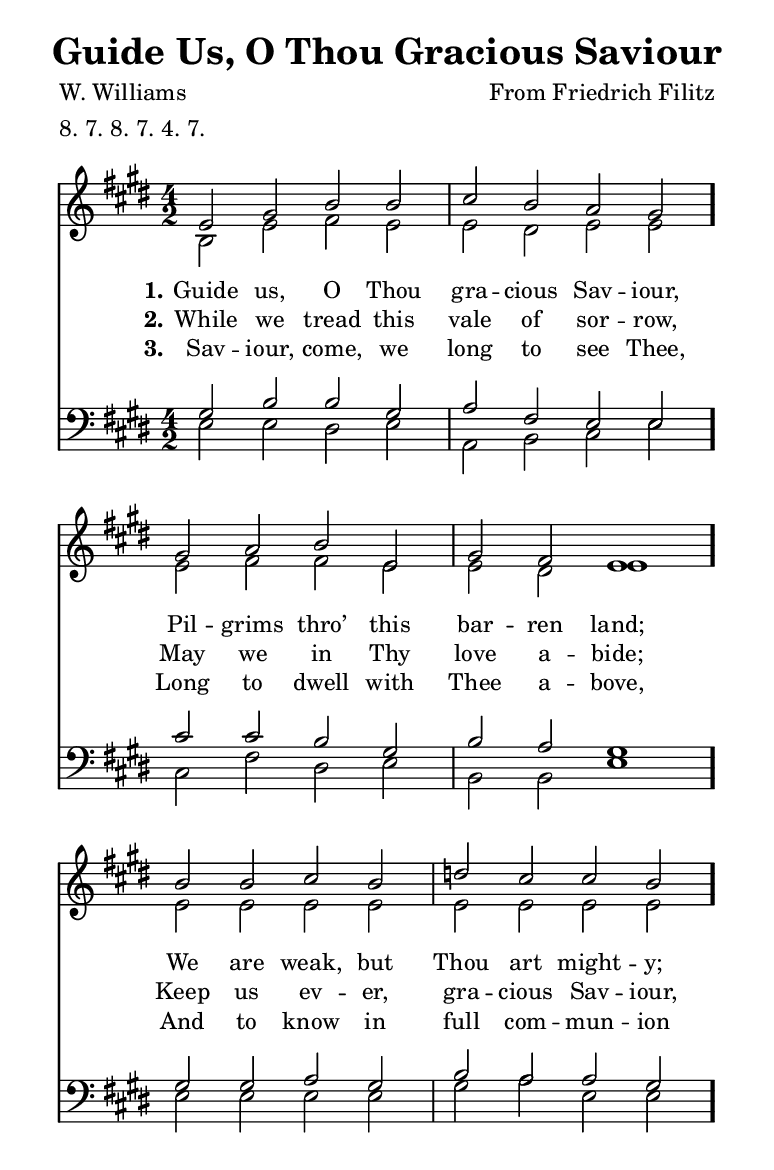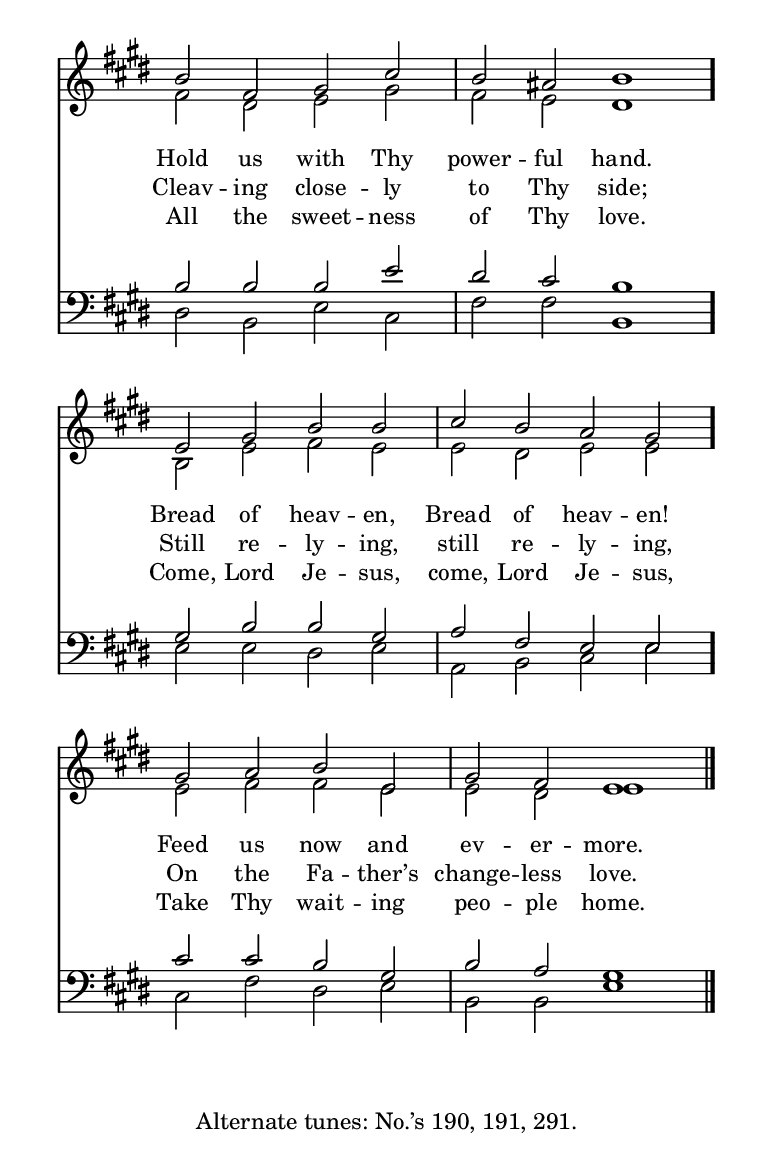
\include "common/global.ily"
\paper {
  \include "common/paper.ily"
}

\header{
  hymnnumber = "163"
  title = "Guide Us, O Thou Gracious Saviour"
  tunename = "Mannheim"
  meter = "8. 7. 8. 7. 4. 7."
  poet = "W. Williams"
  composer = "From Friedrich Filitz"
  %copyright = ""
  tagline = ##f
}

global = {
  \include "common/overrides.ily"
  \override Staff.TimeSignature.style = #'()
  \time 4/2
  \override Score.MetronomeMark.transparent = ##t % hide all fermata changes too
  \tempo 2=80
  \key e \major
  \autoBeamOff
}

notesSoprano = {
\global
\relative c' {

  e2 gis b b | cis b a gis |
  gis2 a b e, | gis fis e1 |
  b'2 b cis b | d cis cis b |
  b2 fis gis cis | b ais b1 |
  e,2 gis b b | cis b a gis |
  gis2 a b e, | gis fis e1 |

  \bar "|."

}
}

notesAlto = {
\global
\relative e' {

  b2 e fis e | e dis e e |
  e2 fis fis e | e dis e1 |
  e2 e e e | e e e e |
  fis2 dis e gis | fis e dis1 | 
  b2 e fis e | e dis e e |
  e2 fis fis e | e dis e1 |

}
}

notesTenor = {
\global
\relative a {

  gis2 b b gis | a fis e e |
  cis'2 cis b gis | b a gis1 |
  gis2 gis a gis | b a a gis |
  b2 b b e | dis cis b1 |
  gis2 b b gis | a fis e e |
  cis'2 cis b gis | b a gis1 |

}
}

notesBass = {
\global
\relative f {

  e2 e dis e | a, b cis e |
  cis2 fis dis e | b b e1 |
  e2 e e e | gis a e e |
  dis b e cis | fis fis b,1 |
  e2 e dis e | a, b cis e |
  cis2 fis dis e | b b e1 |

}
}

wordsA = \lyricmode {
\set stanza = "1."

Guide us, O Thou gra -- cious Sav -- iour, \bar "."
Pil -- grims thro’ this bar -- ren land; \bar "."
We are weak, but Thou art might -- y; \bar "."
Hold us with Thy power -- ful hand. \bar "."
Bread of heav -- en,
%{HIDE>%} Bread of heav -- en! %{<HIDE%} \bar "."
Feed us now and ev -- er -- more. \bar "."

}

wordsB = \lyricmode {
\set stanza = "2."

While we tread this vale of sor -- row,
May we in Thy love a -- bide;
Keep us ev -- er, gra -- cious Sav -- iour,
Cleav -- ing close -- ly to Thy side;
Still re -- ly -- ing,
%{HIDE>%} still re -- ly -- ing, %{<HIDE%}
On the Fa -- ther’s change -- less love.

}

wordsC = \lyricmode {
\set stanza = "3."

Sav -- iour, come, we long to see Thee,
Long to dwell with Thee a -- bove,
And to know in full com -- mun -- ion
All the sweet -- ness of Thy love.
Come, Lord Je -- sus,
%{HIDE>%} come, Lord Je -- sus, %{<HIDE%}
Take Thy wait -- ing peo -- ple home.

}

\score {
  \context ChoirStaff <<
    \context Staff = upper <<
      \set ChoirStaff.systemStartDelimiter = #'SystemStartBar
      \context Voice  = sopranos { \voiceOne << \notesSoprano >> }
      \context Voice  = altos { \voiceTwo << \notesAlto >> }
      \context Lyrics = one   \lyricsto sopranos \wordsA
      \context Lyrics = two   \lyricsto sopranos \wordsB
      \context Lyrics = three \lyricsto sopranos \wordsC
    >>
    \context Staff = men <<
      \clef bass
      \context Voice  = tenors { \voiceOne << \notesTenor >> }
      \context Voice  = basses { \voiceTwo << \notesBass >> }
    >>
  >>
  \layout {
    \include "common/layout.ily"
  }
  \midi{
    \include "common/midi.ily"
  }
}

\noPageBreak

\markup { \fill-line { \lower #4 \line { Alternate tunes: No.’s 190, 191, 291. } } }

\version "2.18.2"  % necessary for upgrading to future LilyPond versions.

% vi:set et ts=2 sw=2 ai nocindent syntax=lilypond:
